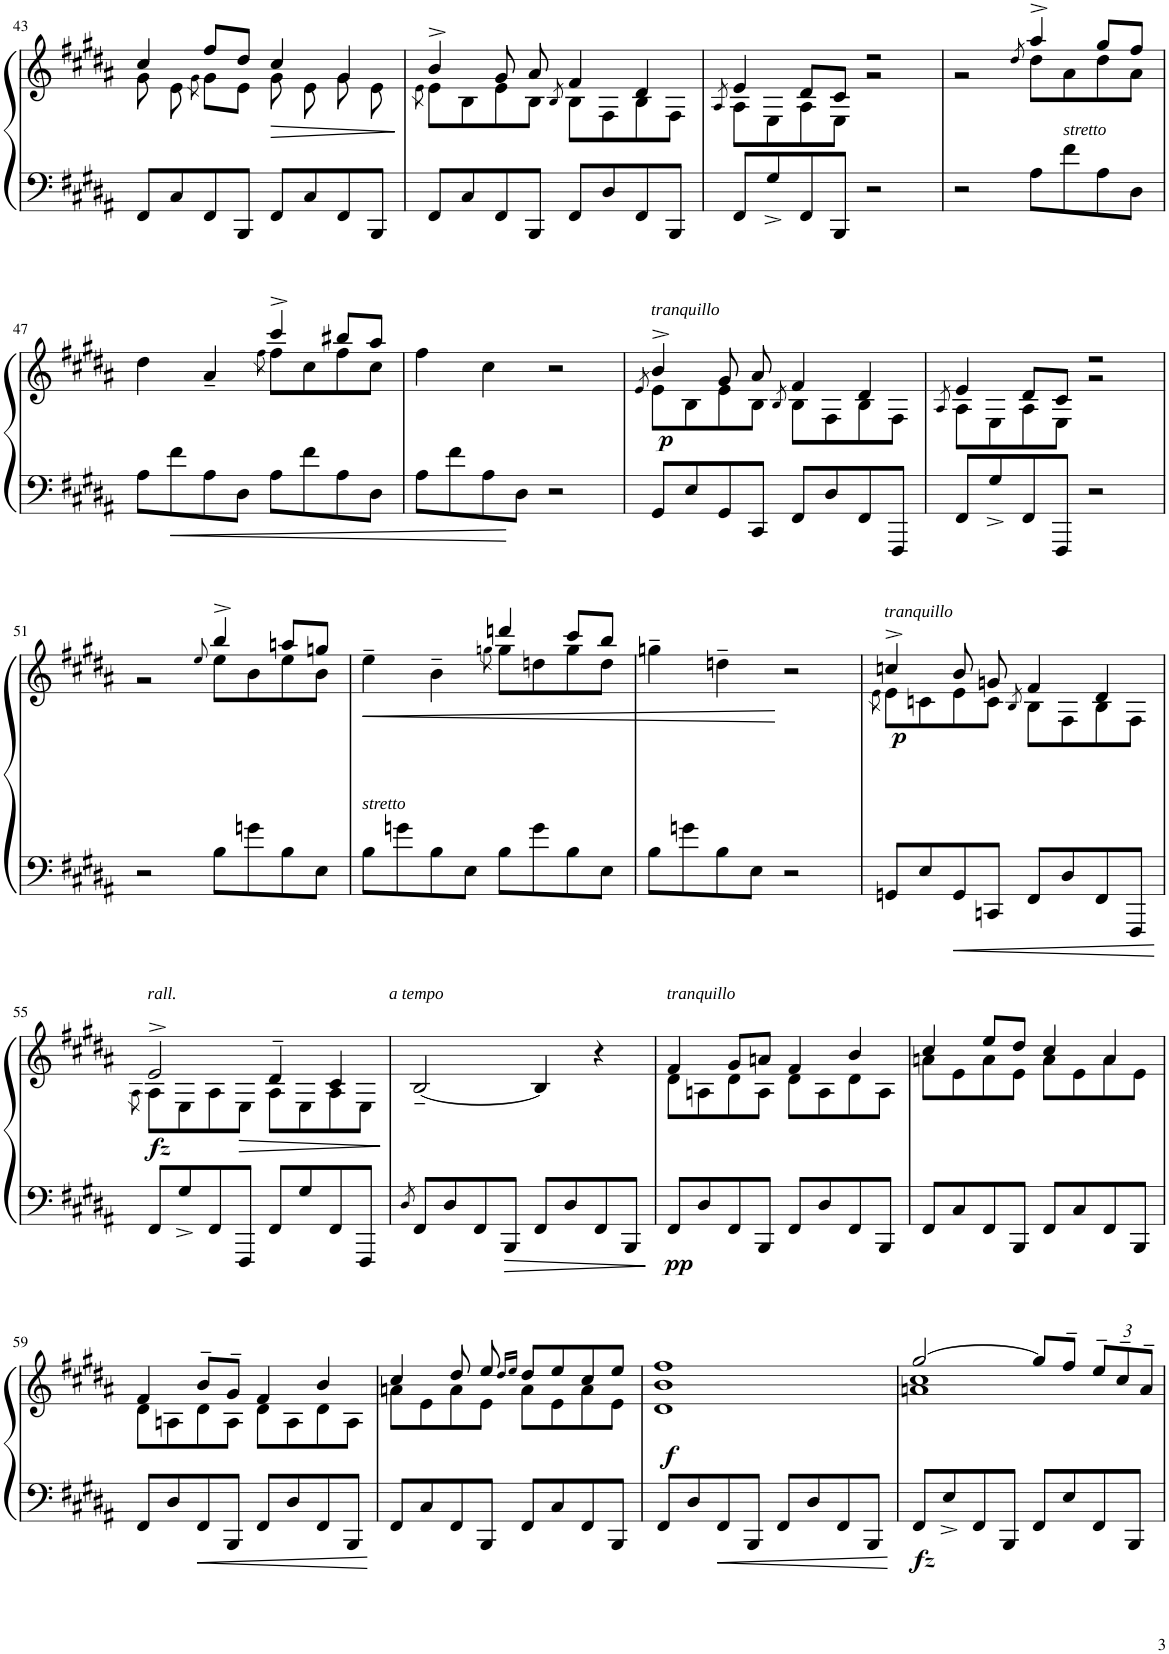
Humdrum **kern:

**kern	**kern	**dynam
*part1	*part1	*part1
*staff2	*staff1	*staff1/2
*I"Midi_1	*	*
!!LO:PB:g=z
*clefF4	*clefG2	*
*k[f#c#g#d#a#]	*k[f#c#g#d#a#]	*
*B:	*B:	*
*M2/2	*M2/2	*
*met(c|)	*met(c|)	*
=43	=43	=43
*	*^	*
8FF#/L	4cc#/	8g#\	.
8C#/	.	8e\	.
.	.	8qg#\	.
8FF#/	8ff#/L	8g#\L	.
8BBB/J	8dd#/J	8e\J	.
!	!	!	!LO:HP:b
8FF#/L	4cc#/	8g#\	>
8C#/	.	8e\	.
8FF#/	4g#/	8g#\	.
8BBB/J	.	8e\	.
=44	=44	=44	=44
.	.	8qe\	.
8FF#/L	4b^/	8e\L	.
8C#/	.	8B\	.
8FF#/	8g#/	8e\	.
8BBB/J	8a#/	8B\J	.
.	8qB/	.	.
8FF#/L	4f#/	8B\L	.
8D#/	.	8F#\	.
8FF#/	4d#/	8B\	.
8BBB/J	.	8F#\J	.
=45	=45	=45	=45
.	8qA#/	.	.
8FF#/L	4e/	8A#\L	.
8G#^/	.	8E\	.
8FF#/	8d#/L	8A#\	.
8BBB/J	8c#/J	8E\J	.
2r	2r	2r	.
=46	=46	=46	=46
2r	2ryy	2r	.
.	8qdd#/	.	.
8A#\L	4aa#^/	8dd#\L	.
!LO:TX:a:i:t=stretto	!	!	!
8f#\	.	8a#\	.
8A#\	8gg#/L	8dd#\	.
8D#\J	8ff#/J	8a#\J	.
!!LO:LB:g=z	!!
=47	=47	=47	=47
8A#\L	4dd#\	2ryy	.
!	!	!	!LO:HP:b=2
8f#\	.	.	<
8A#\	4a#~/	.	.
8D#\J	.	.	.
.	.	8qff#\	.
8A#\L	4ccc#^/	8ff#\L	.
8f#\	.	8cc#\	.
8A#\	8bb#X/L	8ff#\	.
8D#\J	8aa#/J	8cc#\J	.
*	*v	*v	*
=48	=48	=48
8A#\L	4ff#\	.
8f#\	.	.
8A#\	4cc#\	.
8D#\J	.	]
2r	2r	.
=49	=49	=49
.	8qe/	.
*	*^	*
!	!LO:TX:a:i:t=tranquillo	!	!
!	!	!	!LO:DY:b
8GG#/L	4b^/	8e\L	p
8E/	.	8B\	.
8GG#/	8g#/	8e\	.
8CC#/J	8a#/	8B\J	.
.	8qB/	.	.
8FF#/L	4f#/	8B\L	.
8D#/	.	8F#\	.
8FF#/	4d#/	8B\	.
8FFF#/J	.	8F#\J	.
=50	=50	=50	=50
.	8qA#/	.	.
8FF#/L	4e/	8A#\L	.
8G#^/	.	8E\	.
8FF#/	8d#/L	8A#\	.
8FFF#/J	8c#/J	8E\J	.
2r	2r	2r	.
!!LO:LB:g=z	!!
=51	=51	=51	=51
2r	2ryy	2r	.
.	8qee/	.	.
8B\L	4bb^/	8ee\L	.
8gn\	.	8b\	.
8B\	8aan/L	8ee\	.
8E\J	8ggn/J	8b\J	.
=52	=52	=52	=52
!	!LO:TX:b:i:t=stretto	!	!
!	!	!	!LO:HP:b
8B\L	4ee~\	2ryy	<
8gn\	.	.	.
8B\	4b~\	.	.
8E\J	.	.	.
.	.	8qggn\	.
8B\L	4dddn/	8gg\L	.
8g\	.	8ddn\	.
8B\	8ccc#/L	8gg\	.
8E\J	8bb/J	8dd\J	.
*	*v	*v	*
=53	=53	=53
8B\L	4ggn~\	.
8gn\	.	.
8B\	4ddn~\	.
8E\J	.	.
2r	2r	[
=54	=54	=54
*	*^	*
.	.	8qe\	.
!	!LO:TX:a:i:t=tranquillo	!	!
!	!	!	!LO:DY:b
8GGn/L	4ccn^/	8e\L	p
8E/	.	8cn\	.
!	!	!	!LO:HP:b=2
8GG/	8b/	8e\	<
8CCn/J	8gn/	8c\J	.
.	8qB/	.	.
8FF#/L	4f#/	8B\L	.
8D#/	.	8F#\	.
8FF#/	4d#/	8B\	.
8FFF#/J	.	8F#\J	.
*	*v	*v	*
.	.	[
!!LO:LB:g=z
=55	=55	=55
*	*^	*
.	.	8qA#\	.
!	!LO:TX:a:i:t=rall.	!	!
!	!	!	!LO:DY:b
8FF#/L	2e^/	8A#\L	fz
8G#^/	.	8E\	.
8FF#/	.	8A#\	.
!	!	!	!LO:HP:b
8FFF#/J	.	8E\J	>
8FF#/L	4d#~/	8A#\L	.
8G#/	.	8E\	.
8FF#/	4c#/	8A#\	.
8FFF#/J	.	8E\J	.
*	*v	*v	*
.	.	[
!	!LO:TX:a:i:t=a tempo	!
=56	=56	=56
8qD#/	.	.
8FF#/L	[2B~/	.
8D#/	.	.
8FF#/	.	.
8BBB/J	.	.
8FF#/L	4B/]	.
8D#/	.	.
8FF#/	4r	.
8BBB/J	.	.
.	.	]
=57	=57	=57
*	*^	*
!	!LO:TX:a:i:t=tranquillo	!	!
!	!	!	!LO:DY:b=2
8FF#/L	4f#/	8d#\L	pp
8D#/	.	8An\	.
8FF#/	8g#/L	8d#\	.
8BBB/J	8an/J	8A\J	.
8FF#/L	4f#/	8d#\L	.
8D#/	.	8A\	.
8FF#/	4b/	8d#\	.
8BBB/J	.	8A\J	.
=58	=58	=58	=58
8FF#/L	4cc#/	8an\L	.
8C#/	.	8e\	.
8FF#/	8ee/L	8a\	.
8BBB/J	8dd#/J	8e\J	.
8FF#/L	4cc#/	8a\L	.
8C#/	.	8e\	.
8FF#/	4a/	8a\	.
8BBB/J	.	8e\J	.
!!LO:LB:g=z	!!
=59	=59	=59	=59
8FF#/L	4f#/	8d#\L	.
8D#/	.	8An\	.
8FF#/	8b~/L	8d#\	.
8BBB/J	8g#~/J	8A\J	.
8FF#/L	4f#/	8d#\L	.
8D#/	.	8A\	.
8FF#/	4b/	8d#\	.
8BBB/J	.	8A\J	.
=60	=60	=60	=60
8FF#/L	4cc#/	8an\L	.
8C#/	.	8e\	.
8FF#/	8dd#/	8a\	.
8BBB/J	8ee/	8e\J	.
.	16qdd#/LL	.	.
.	16qee/JJ	.	.
8FF#/L	8dd#/L	8a\L	.
8C#/	8ee/	8e\	.
8FF#/	8cc#/	8a\	.
8BBB/J	8ee/J	8e\J	.
=61	=61	=61	=61
!	!	!	!LO:DY:b
8FF#/L	1b 1ff#	1d#	f
8D#/	.	.	.
8FF#/	.	.	.
8BBB/J	.	.	.
8FF#/L	.	.	.
8D#/	.	.	.
8FF#/	.	.	.
8BBB/J	.	.	.
=62	=62	=62	=62
!	!	!	!LO:DY:b=2
8FF#/L	[2gg#/	1an 1cc#	fz
8E^/	.	.	.
8FF#/	.	.	.
8BBB/J	.	.	.
8FF#/L	8gg#/L]	.	.
8E/	8ff#~/J	.	.
*	*Xbrackettup	*	*
8FF#/	12ee~/L	.	.
.	12cc#~/	.	.
8BBB/J	.	.	.
.	12a~/J	.	.
*	*v	*v	*
=	=	=
*-	*-	*-
